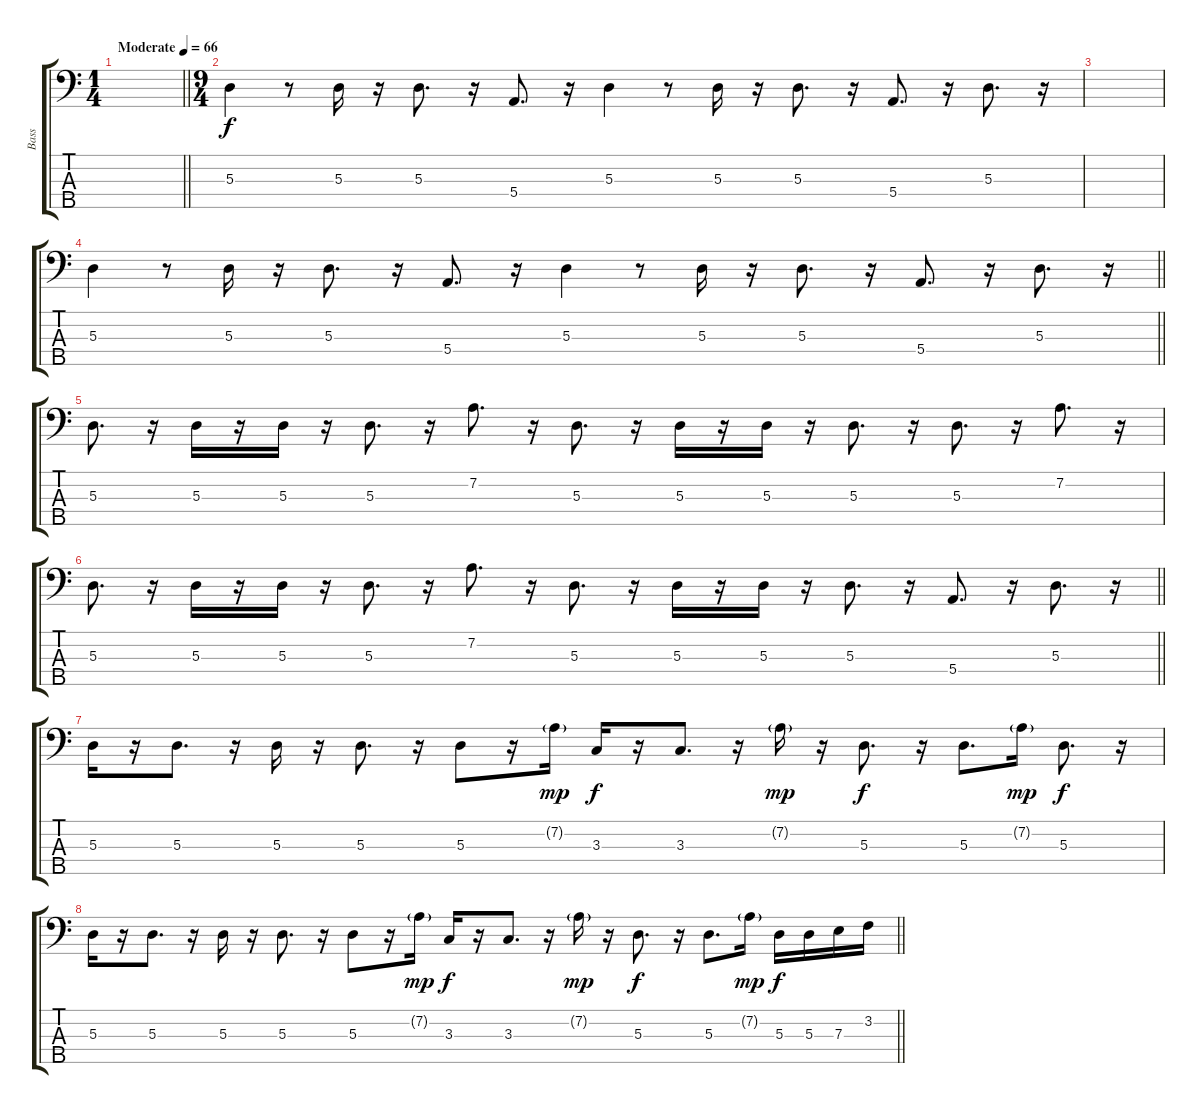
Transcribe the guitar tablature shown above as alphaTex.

\track ("Bass" "Bass") {instrument electricbassfinger}
\staff {score tabs}
\tuning (G2 D2 A1 E1 B0) {hide}
\ts (1 4)
\tempo (66 "Moderate")
\clef f4
\barLineRight lightlight
\ks c
|
\ts (9 4)
5.3.4 r.8 5.3.16 r.16 5.3.8{d} r.16 5.4.8{d} r.16 5.3.4 r.8 5.3.16 r.16 5.3.8{d} r.16 5.4.8{d} r.16 5.3.8{d} r.16 |
|
\barLineRight lightlight
5.3.4 r.8 5.3.16 r.16 5.3.8{d} r.16 5.4.8{d} r.16 5.3.4 r.8 5.3.16 r.16 5.3.8{d} r.16 5.4.8{d} r.16 5.3.8{d} r.16 |
5.3.8{d} r.16 5.3.16 r.16 5.3.16 r.16 5.3.8{d} r.16 7.2.8{d} r.16 5.3.8{d} r.16 5.3.16 r.16 5.3.16 r.16 5.3.8{d} r.16 5.3.8{d} r.16 7.2.8{d} r.16 |
\barLineRight lightlight
5.3.8{d} r.16 5.3.16 r.16 5.3.16 r.16 5.3.8{d} r.16 7.2.8{d} r.16 5.3.8{d} r.16 5.3.16 r.16 5.3.16 r.16 5.3.8{d} r.16 5.4.8{d} r.16 5.3.8{d} r.16 |
5.3.16 r.16 5.3.8{d} r.16 5.3.16 r.16 5.3.8{d} r.16 5.3.8 r.16 7.2{g}.16{dy mp} 3.3.16{dy f} r.16 3.3.8{d} r.16 7.2{g}.16{dy mp} r.16 5.3.8{d dy f} r.16 5.3.8{d} 7.2{g}.16{dy mp} 5.3.8{d dy f} r.16 |
\barLineRight lightlight
5.3.16 r.16 5.3.8{d} r.16 5.3.16 r.16 5.3.8{d} r.16 5.3.8 r.16 7.2{g}.16{dy mp} 3.3.16{dy f} r.16 3.3.8{d} r.16 7.2{g}.16{dy mp} r.16 5.3.8{d dy f} r.16 5.3.8{d} 7.2{g}.16{dy mp} 5.3.16{dy f} 5.3.16 7.3.16 3.2.16
